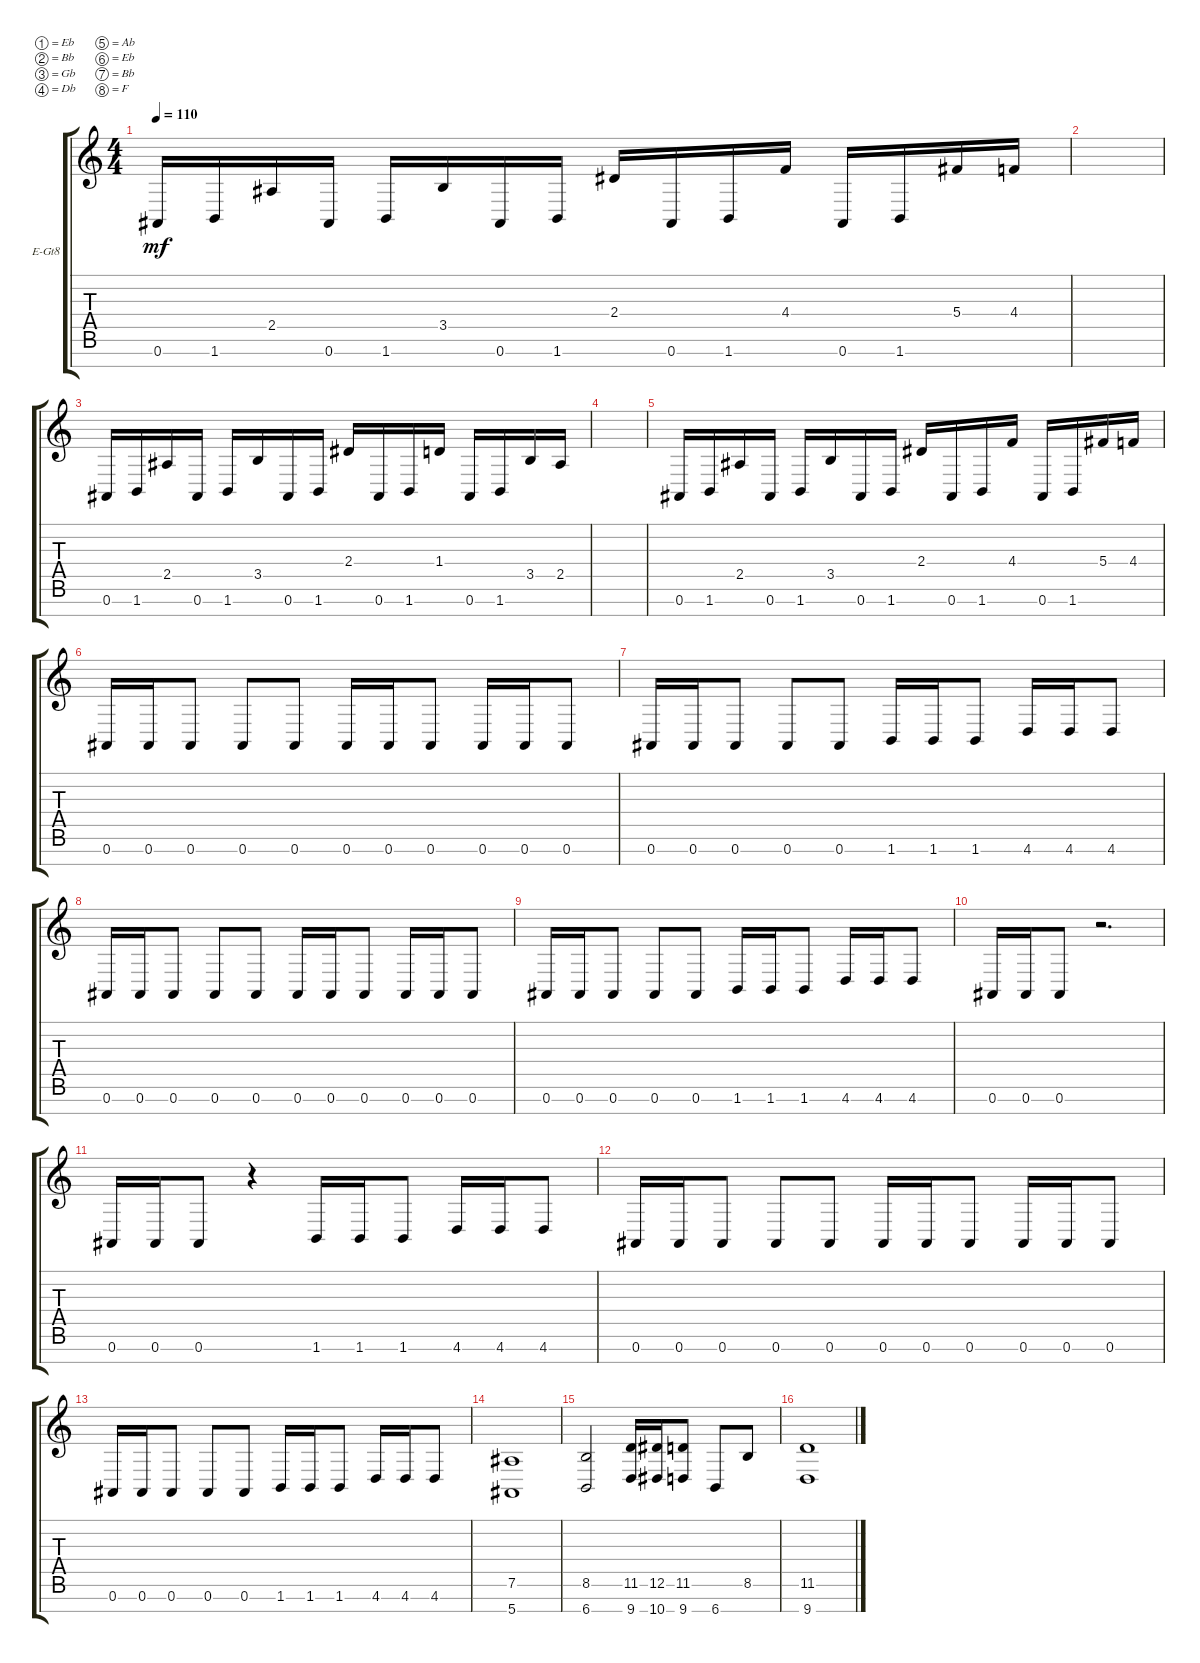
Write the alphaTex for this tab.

\defaultSystemsLayout 4
\bracketExtendMode groupsimilarinstruments
\firstSystemTrackNameOrientation horizontal
\otherSystemsTrackNameOrientation horizontal
\track ("Denis Pastukhov" "E-Gt8") {instrument distortionguitar}
\staff {score tabs}
\tuning (Eb4 Bb3 Gb3 Db3 Ab2 Eb2 Bb1 F1)
\ts (4 4)
\tempo 110
\clef g2
\ks c
0.7.16{dy mf} 1.7.16 2.5.16 0.7.16 1.7.16 3.5.16 0.7.16 1.7.16 2.4.16 0.7.16 1.7.16 4.4.16 0.7.16 1.7.16 5.4.16 4.4.16 |
|
0.7.16 1.7.16 2.5.16 0.7.16 1.7.16 3.5.16 0.7.16 1.7.16 2.4.16 0.7.16 1.7.16 1.4.16 0.7.16 1.7.16 3.5.16 2.5.16 |
|
0.7.16 1.7.16 2.5.16 0.7.16 1.7.16 3.5.16 0.7.16 1.7.16 2.4.16 0.7.16 1.7.16 4.4.16 0.7.16 1.7.16 5.4.16 4.4.16 |
0.7.16 0.7.16 0.7.8 0.7.8 0.7.8 0.7.16 0.7.16 0.7.8 0.7.16 0.7.16 0.7.8 |
0.7.16 0.7.16 0.7.8 0.7.8 0.7.8 1.7.16 1.7.16 1.7.8 4.7.16 4.7.16 4.7.8 |
0.7.16 0.7.16 0.7.8 0.7.8 0.7.8 0.7.16 0.7.16 0.7.8 0.7.16 0.7.16 0.7.8 |
0.7.16 0.7.16 0.7.8 0.7.8 0.7.8 1.7.16 1.7.16 1.7.8 4.7.16 4.7.16 4.7.8 |
0.7.16 0.7.16 0.7.8 r.2{d} |
0.7.16 0.7.16 0.7.8 r.4 1.7.16 1.7.16 1.7.8 4.7.16 4.7.16 4.7.8 |
0.7.16 0.7.16 0.7.8 0.7.8 0.7.8 0.7.16 0.7.16 0.7.8 0.7.16 0.7.16 0.7.8 |
0.7.16 0.7.16 0.7.8 0.7.8 0.7.8 1.7.16 1.7.16 1.7.8 4.7.16 4.7.16 4.7.8 |
(5.8 7.6).1 |
(6.8 8.6).2 (9.8 11.6).16 (10.8 12.6).16 (9.8 11.6).8 6.8.8 8.6.8 |
(9.8 11.6).1
